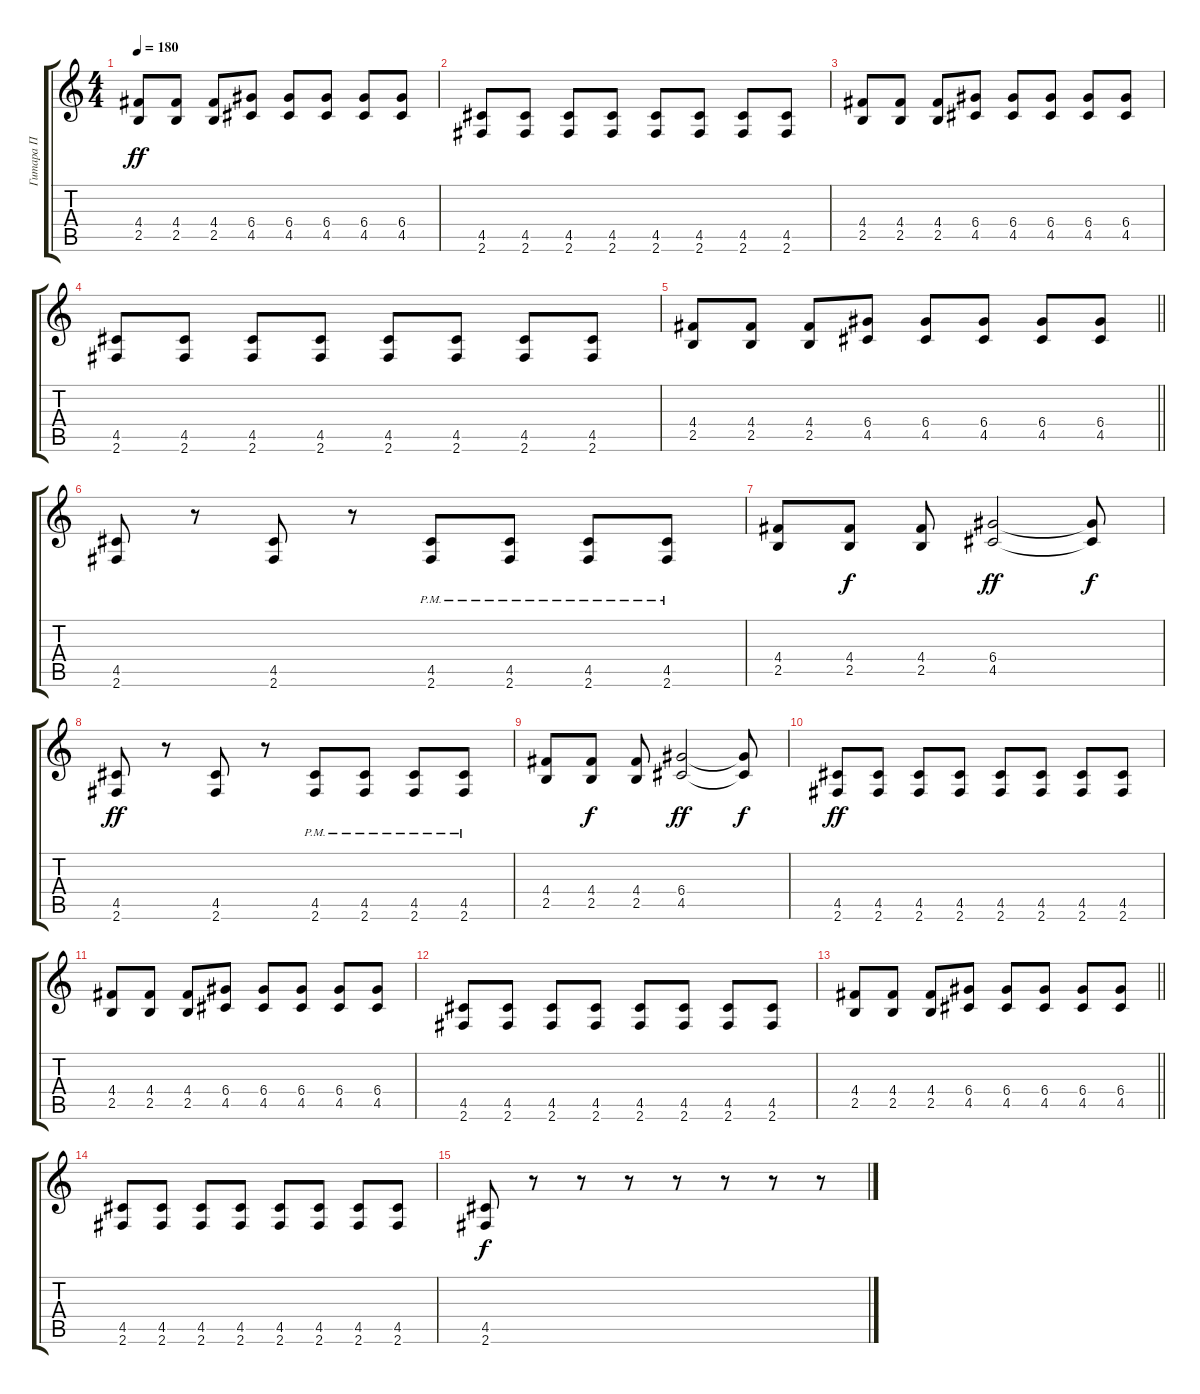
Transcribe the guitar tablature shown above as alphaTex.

\track ("Гитара П" "Гитара П") {instrument overdrivenguitar}
\staff {score tabs}
\tuning (E4 B3 G3 D3 A2 E2) {hide}
\ts (4 4)
\tempo 180
\clef g2
\ks c
(4.4 2.5).8{dy ff} (4.4 2.5).8 (4.4 2.5).8 (6.4 4.5).8 (6.4 4.5).8 (6.4 4.5).8 (6.4 4.5).8 (6.4 4.5).8 |
(4.5 2.6).8 (4.5 2.6).8 (4.5 2.6).8 (4.5 2.6).8 (4.5 2.6).8 (4.5 2.6).8 (4.5 2.6).8 (4.5 2.6).8 |
(4.4 2.5).8 (4.4 2.5).8 (4.4 2.5).8 (6.4 4.5).8 (6.4 4.5).8 (6.4 4.5).8 (6.4 4.5).8 (6.4 4.5).8 |
(4.5 2.6).8 (4.5 2.6).8 (4.5 2.6).8 (4.5 2.6).8 (4.5 2.6).8 (4.5 2.6).8 (4.5 2.6).8 (4.5 2.6).8 |
\barLineRight lightlight
(4.4 2.5).8 (4.4 2.5).8 (4.4 2.5).8 (6.4 4.5).8 (6.4 4.5).8 (6.4 4.5).8 (6.4 4.5).8 (6.4 4.5).8 |
\section ("" " ")
(4.5 2.6).8 r.8 (4.5 2.6).8 r.8 (4.5{pm} 2.6{pm}).8 (4.5{pm} 2.6{pm}).8 (4.5{pm} 2.6{pm}).8 (4.5{pm} 2.6{pm}).8 |
(4.4 2.5).8 (4.4 2.5).8{dy f} (4.4 2.5).8 (6.4 4.5).2{dy ff} (6.4{t} 4.5{t}).8{dy f} |
(4.5 2.6).8{dy ff} r.8 (4.5 2.6).8 r.8 (4.5{pm} 2.6{pm}).8 (4.5{pm} 2.6{pm}).8 (4.5{pm} 2.6{pm}).8 (4.5{pm} 2.6{pm}).8 |
(4.4 2.5).8 (4.4 2.5).8{dy f} (4.4 2.5).8 (6.4 4.5).2{dy ff} (6.4{t} 4.5{t}).8{dy f} |
(4.5 2.6).8{dy ff} (4.5 2.6).8 (4.5 2.6).8 (4.5 2.6).8 (4.5 2.6).8 (4.5 2.6).8 (4.5 2.6).8 (4.5 2.6).8 |
(4.4 2.5).8 (4.4 2.5).8 (4.4 2.5).8 (6.4 4.5).8 (6.4 4.5).8 (6.4 4.5).8 (6.4 4.5).8 (6.4 4.5).8 |
(4.5 2.6).8 (4.5 2.6).8 (4.5 2.6).8 (4.5 2.6).8 (4.5 2.6).8 (4.5 2.6).8 (4.5 2.6).8 (4.5 2.6).8 |
\barLineRight lightlight
(4.4 2.5).8 (4.4 2.5).8 (4.4 2.5).8 (6.4 4.5).8 (6.4 4.5).8 (6.4 4.5).8 (6.4 4.5).8 (6.4 4.5).8 |
(4.5 2.6).8 (4.5 2.6).8 (4.5 2.6).8 (4.5 2.6).8 (4.5 2.6).8 (4.5 2.6).8 (4.5 2.6).8 (4.5 2.6).8 |
(4.5 2.6).8{dy f} r.8 r.8 r.8 r.8 r.8 r.8 r.8
